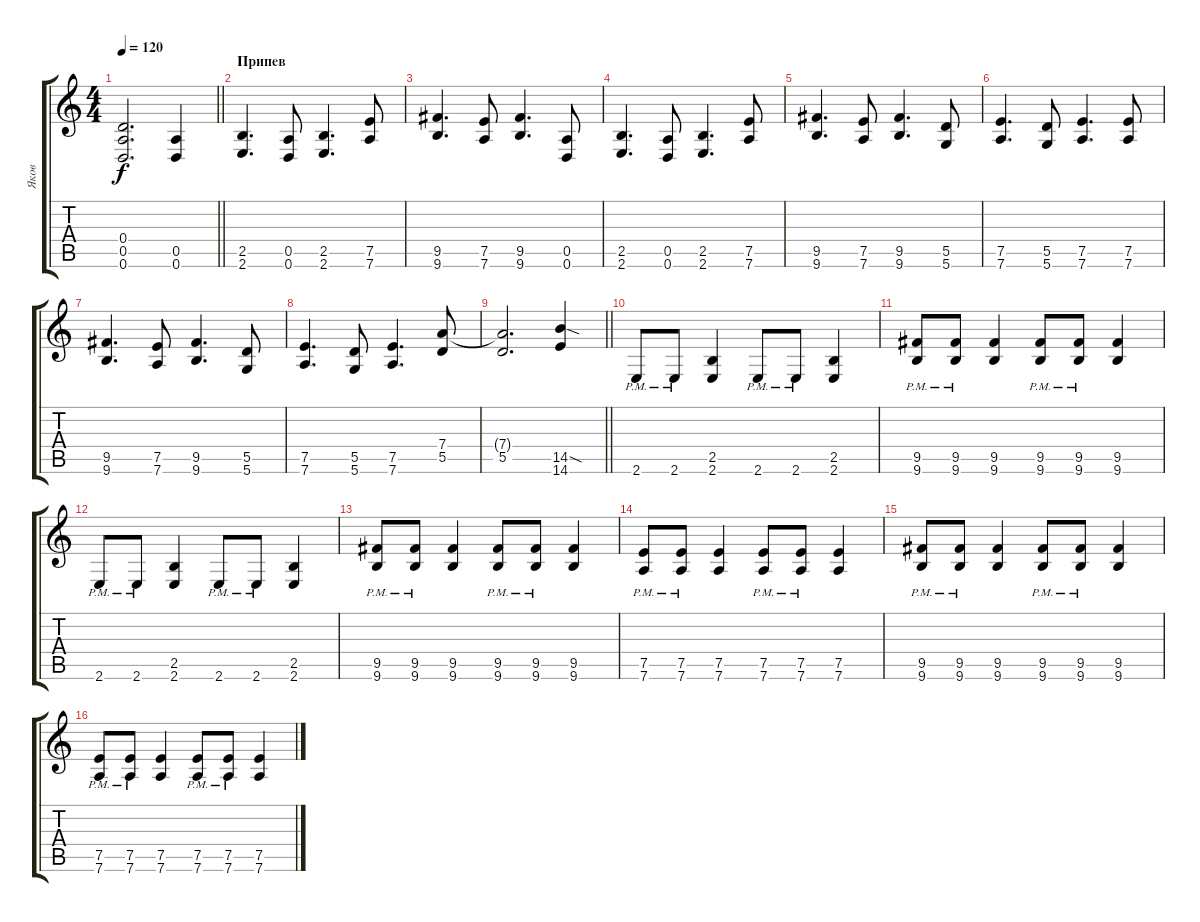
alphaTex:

\track ("Яков" "Яков") {instrument distortionguitar}
\staff {score tabs}
\tuning (E4 B3 G3 D3 A2 D2) {hide}
\ts (4 4)
\tempo 120
\clef g2
\barLineRight lightlight
\ks c
(0.4 0.5 0.6).2{d dy f} (0.5 0.6).4 |
\section ("" "Припев")
(2.5 2.6).4{d} (0.5 0.6).8 (2.5 2.6).4{d} (7.5 7.6).8 |
(9.5 9.6).4{d} (7.5 7.6).8 (9.5 9.6).4{d} (0.5 0.6).8 |
(2.5 2.6).4{d} (0.5 0.6).8 (2.5 2.6).4{d} (7.5 7.6).8 |
(9.5 9.6).4{d} (7.5 7.6).8 (9.5 9.6).4{d} (5.5 5.6).8 |
(7.5 7.6).4{d} (5.5 5.6).8 (7.5 7.6).4{d} (7.5 7.6).8 |
(9.5 9.6).4{d} (7.5 7.6).8 (9.5 9.6).4{d} (5.5 5.6).8 |
(7.5 7.6).4{d} (5.5 5.6).8 (7.5 7.6).4{d} (7.4 5.5).8 |
\barLineRight lightlight
(7.4{t} 5.5).2{d} (14.5{sod} 14.6).4 |
2.6{pm}.8 2.6{pm}.8 (2.5 2.6).4 2.6{pm}.8 2.6{pm}.8 (2.5 2.6).4 |
(9.5{pm} 9.6).8 (9.5{pm} 9.6).8 (9.5 9.6).4 (9.5{pm} 9.6).8 (9.5{pm} 9.6).8 (9.5 9.6).4 |
2.6{pm}.8 2.6{pm}.8 (2.5 2.6).4 2.6{pm}.8 2.6{pm}.8 (2.5 2.6).4 |
(9.5{pm} 9.6).8 (9.5{pm} 9.6).8 (9.5 9.6).4 (9.5{pm} 9.6).8 (9.5{pm} 9.6).8 (9.5 9.6).4 |
(7.5{pm} 7.6).8 (7.5{pm} 7.6).8 (7.5 7.6).4 (7.5{pm} 7.6).8 (7.5{pm} 7.6).8 (7.5 7.6).4 |
(9.5{pm} 9.6).8 (9.5{pm} 9.6).8 (9.5 9.6).4 (9.5{pm} 9.6).8 (9.5{pm} 9.6).8 (9.5 9.6).4 |
(7.5{pm} 7.6).8 (7.5{pm} 7.6).8 (7.5 7.6).4 (7.5{pm} 7.6).8 (7.5{pm} 7.6).8 (7.5 7.6).4
